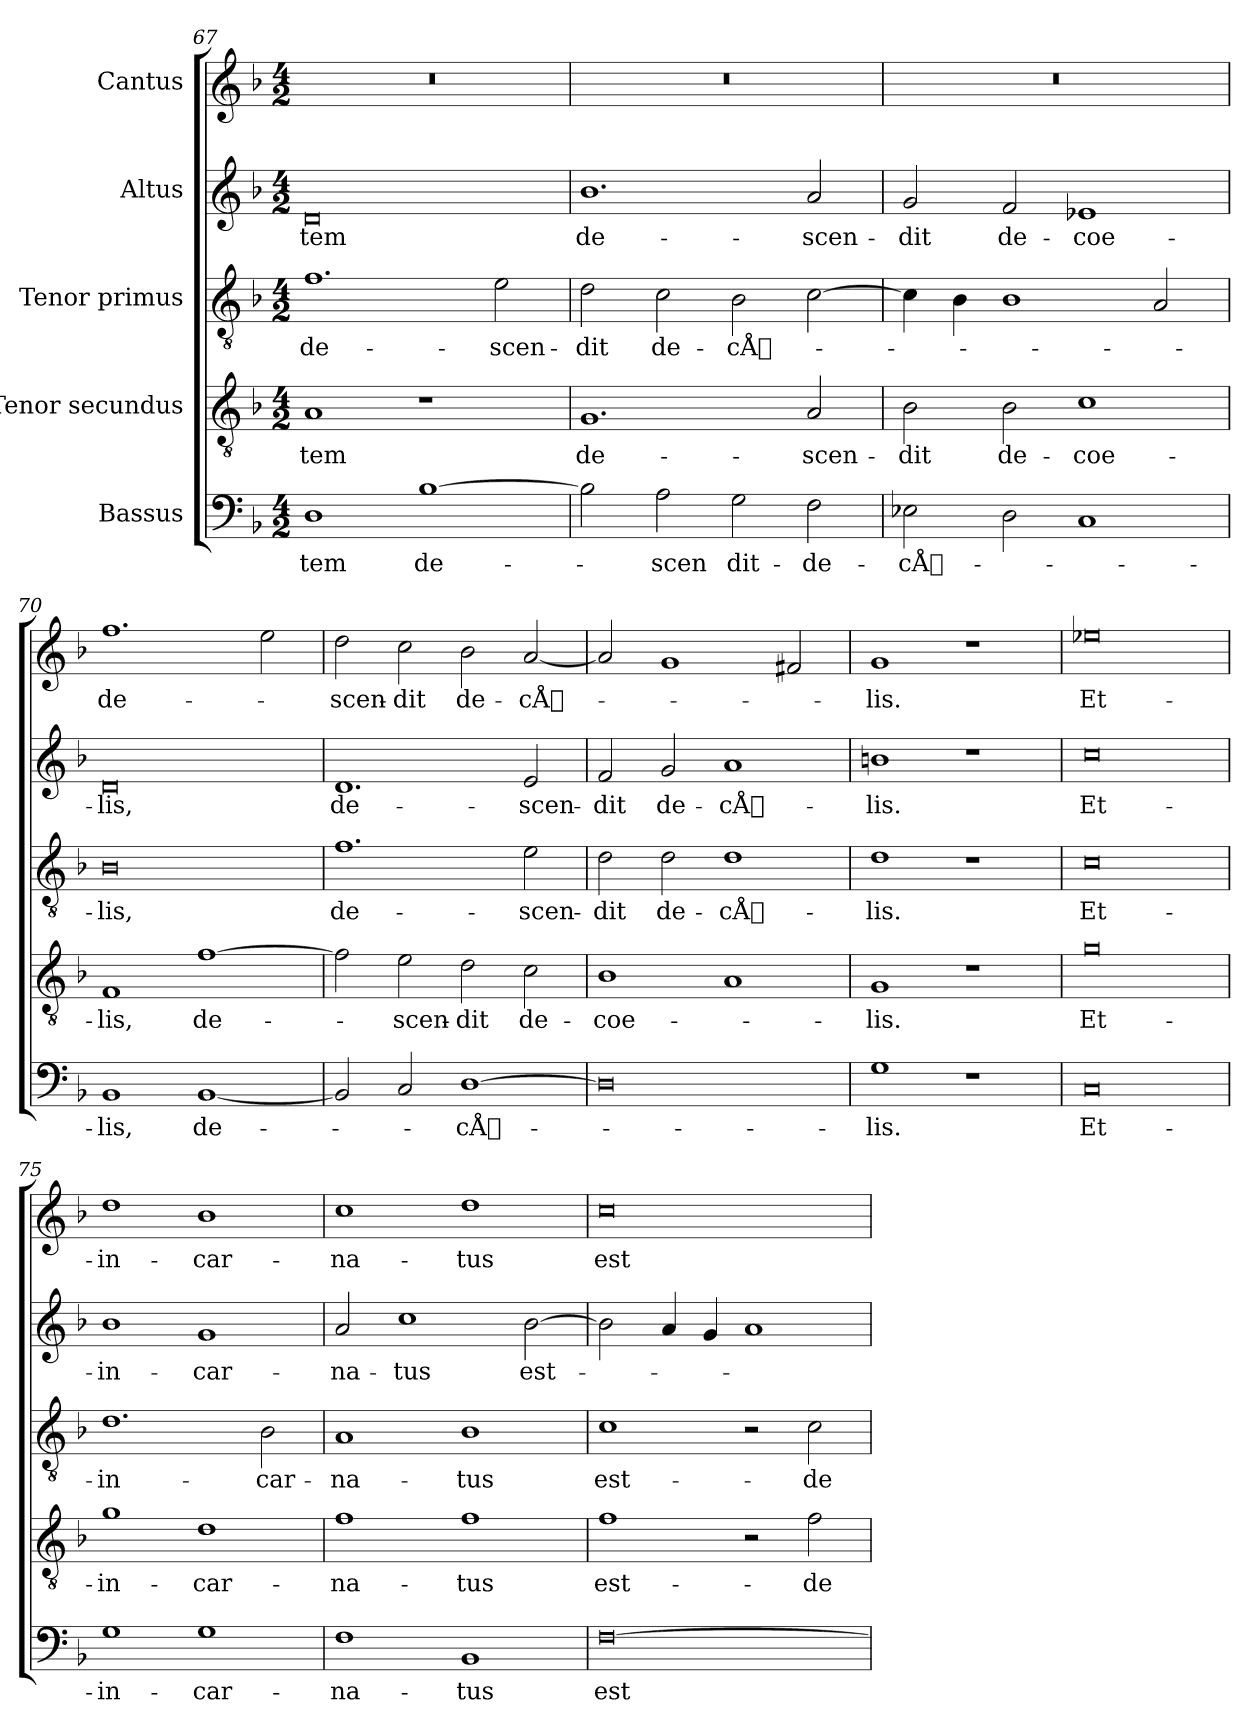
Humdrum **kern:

**kern	**text	**kern	**text	**kern	**text	**kern	**text	**kern	**text
*part5	*part5	*part4	*part4	*part3	*part3	*part2	*part2	*part1	*part1
*staff5	*staff5	*staff4	*staff4	*staff3	*staff3	*staff2	*staff2	*staff1	*staff1
*I"Bassus	*	*I"Tenor secundus	*	*I"Tenor primus	*	*I"Altus	*	*I"Cantus	*
*clefF4	*	*clefGv2	*	*clefGv2	*	*clefG2	*	*clefG2	*
*k[b-]	*	*k[b-]	*	*k[b-]	*	*k[b-]	*	*k[b-]	*
*M4/2	*	*M4/2	*	*M4/2	*	*M4/2	*	*M4/2	*
=67	=67	=67	=67	=67	=67	=67	=67	=67	=67
1D\	-tem	1A/	-tem	1.f\	de-	0d/	-tem	0r	.
[1B-\	de-	1r	.	.	.	.	.	.	.
.	.	.	.	2e\	-scen-	.	.	.	.
=68	=68	=68	=68	=68	=68	=68	=68	=68	=68
2B-\]	.	1.G/	de-	2d\	-dit	1.b-\	de-	0r	.
2A\	-scen	.	.	2c\	de-	.	.	.	.
2G\	dit-	.	.	2B-\	cÅ-	.	.	.	.
2F\	de-	2A/	-scen-	[2c\	.	2a/	-scen-	.	.
=69	=69	=69	=69	=69	=69	=69	=69	=69	=69
2E-X\	cÅ-	2B-\	-dit	4c\]	.	2g/	-dit	0r	.
.	.	.	.	4B-\	.	.	.	.	.
2D\	.	2B-\	de-	1B-\	.	2f/	de-	.	.
1C/	.	1c\	coe-	.	.	1e-X/	coe-	.	.
.	.	.	.	2A/	.	.	.	.	.
=70	=70	=70	=70	=70	=70	=70	=70	=70	=70
1BB-/	-lis,	1F/	-lis,	0B-\	-lis,	0d/	-lis,	1.ff\	de-
[1BB-/	de-	[1f\	de-	.	.	.	.	.	.
.	.	.	.	.	.	.	.	2ee\	.
=71	=71	=71	=71	=71	=71	=71	=71	=71	=71
2BB-/]	.	2f\]	.	1.f\	de-	1.d/	de-	2dd\	-scen-
2C/	.	2e\	-scen-	.	.	.	.	2cc\	-dit
[1D\	cÅ-	2d\	-dit	.	.	.	.	2b-\	de-
.	.	2c\	de-	2e\	-scen-	2e/	-scen-	[2a/	cÅ-
=72	=72	=72	=72	=72	=72	=72	=72	=72	=72
0D\]	.	1B-\	coe-	2d\	-dit	2f/	-dit	2a/]	.
.	.	.	.	2d\	de-	2g/	de-	1g/	.
.	.	1A/	.	1d\	cÅ-	1a/	cÅ-	.	.
.	.	.	.	.	.	.	.	2f#X/	.
=73	=73	=73	=73	=73	=73	=73	=73	=73	=73
1G\	-lis.	1G/	-lis.	1d\	-lis.	1bn\	-lis.	1g/	-lis.
1r	.	1r	.	1r	.	1r	.	1r	.
=74	=74	=74	=74	=74	=74	=74	=74	=74	=74
0C/	Et-	0g\	Et-	0c\	Et-	0cc\	Et-	0ee-X\	Et-
=75	=75	=75	=75	=75	=75	=75	=75	=75	=75
1G\	in-	1g\	in-	1.d\	in-	1b-\	in-	1dd\	in-
1G\	-car-	1d\	-car-	.	.	1g/	-car-	1b-\	-car-
.	.	.	.	2B-\	-car-	.	.	.	.
=76	=76	=76	=76	=76	=76	=76	=76	=76	=76
1F\	-na-	1f\	-na-	1A/	-na-	2a/	-na-	1cc\	-na-
.	.	.	.	.	.	1cc\	-tus	.	.
1BB-/	-tus	1f\	-tus	1B-\	-tus	.	.	1dd\	-tus
.	.	.	.	.	.	[2b-\	est-	.	.
=77	=77	=77	=77	=77	=77	=77	=77	=77	=77
[0F\	est-	1f\	est-	1c\	est-	2b-\]	.	0cc\	est-
.	.	.	.	.	.	4a/	.	.	.
.	.	.	.	.	.	4g/	.	.	.
.	.	2r	.	2r	.	1a/	.	.	.
.	.	2f\	de-	2c\	de-	.	.	.	.
=	=	=	=	=	=	=	=	=	=
*-	*-	*-	*-	*-	*-	*-	*-	*-	*-
